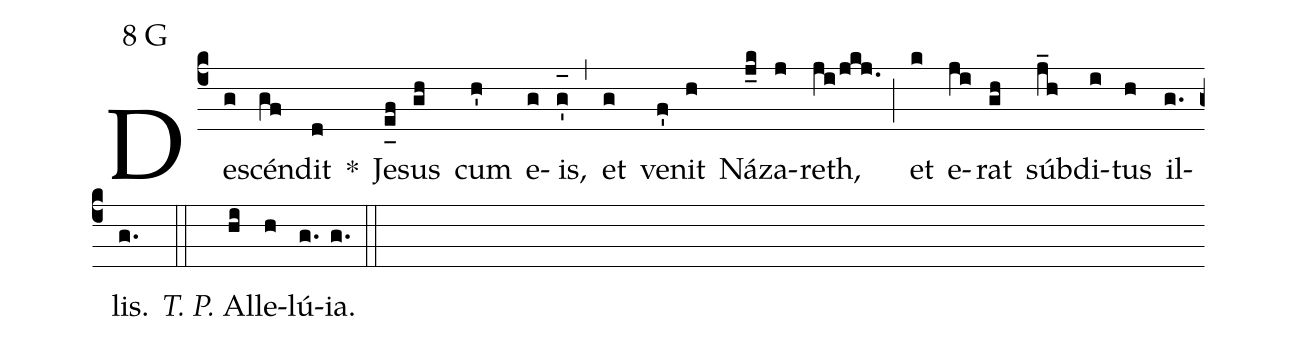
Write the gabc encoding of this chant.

mode:8 G;
%%
(c4) De(g)scén(gf)dit(d) *() Je(e_[uh:l]f)sus(gh) cum(h') e(g)is,(g'_[oh:h]) (,) et(g) ve(f')nit(h) Ná(j_k)za(j)reth,(ji/jkj.) (;) et(k) e(ji)rat(gh) súb(j_h)di(i)tus(h) il(g.)lis.(g.) (::) <i>T. P.</i> Al(hi)le(h)lú(g.){ia}.(g.) (::)
